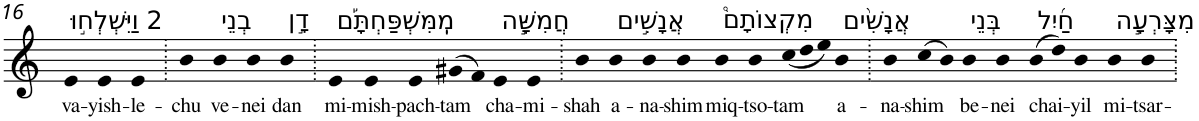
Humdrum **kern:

**kern	**text
*part1	*part1
*staff1	*staff1
*I"Piano	*
*I'Pno	*
!!LO:PB:g=z
*clefG2	*
*k[]	*
=16	=16
!LO:TX:a:t=2 וַיִּשְׁלְח֣וּ	!
!	!LO:LY:b
4e	va-
!	!LO:LY:b
4e	-yish-
!	!LO:LY:b
4e	-le-
=17.	=17.
!	!LO:LY:b
4b	-chu
!LO:TX:a:t=בְנֵי	!
!	!LO:LY:b
4b	ve-
!	!LO:LY:b
4b	-nei
!LO:TX:a:t=דָ֣ן	!
!	!LO:LY:b
4b	dan
=18.	=18.
!LO:TX:a:t=מִֽמִּשְׁפַּחְתָּ֡ם	!
!	!LO:LY:b
4e	mi-
!	!LO:LY:b
4e	-mish-
!	!LO:LY:b
4e	-pach-
!	!LO:LY:b
(>8g#X	-tam
8f)	.
!LO:TX:a:t=חֲמִשָּׁ֣ה	!
!	!LO:LY:b
4e	cha-
!	!LO:LY:b
4e	-mi-
=19.	=19.
!	!LO:LY:b
4b	-shah
!LO:TX:a:t=אֲנָשִׁ֣ים	!
!	!LO:LY:b
4b	a-
!	!LO:LY:b
4b	-na-
!	!LO:LY:b
4b	-shim
!LO:TX:a:t=מִקְצוֹתָם֩	!
!	!LO:LY:b
4b	miq-
!	!LO:LY:b
4b	-tso-
*Xtuplet	*
!	!LO:LY:b
(<12cc	-tam
12dd	.
12ee)	.
!LO:TX:a:t=אֲנָשִׁ֨ים	!
!	!LO:LY:b
4b	a-
=20.	=20.
!	!LO:LY:b
4b	-na-
!	!LO:LY:b
(>8cc	-shim
8b)	.
!LO:TX:a:t=בְּנֵי	!
!	!LO:LY:b
4b	be-
!	!LO:LY:b
4b	-nei
!LO:TX:a:t=חַ֜יִל	!
!	!LO:LY:b
(>8b	chai-
8dd)	.
!	!LO:LY:b
4b	-yil
!LO:TX:a:t=מִצָּרְעָ֣ה	!
!	!LO:LY:b
4b	mi-
!	!LO:LY:b
4b	-tsar-
=.	=.
*-	*-
